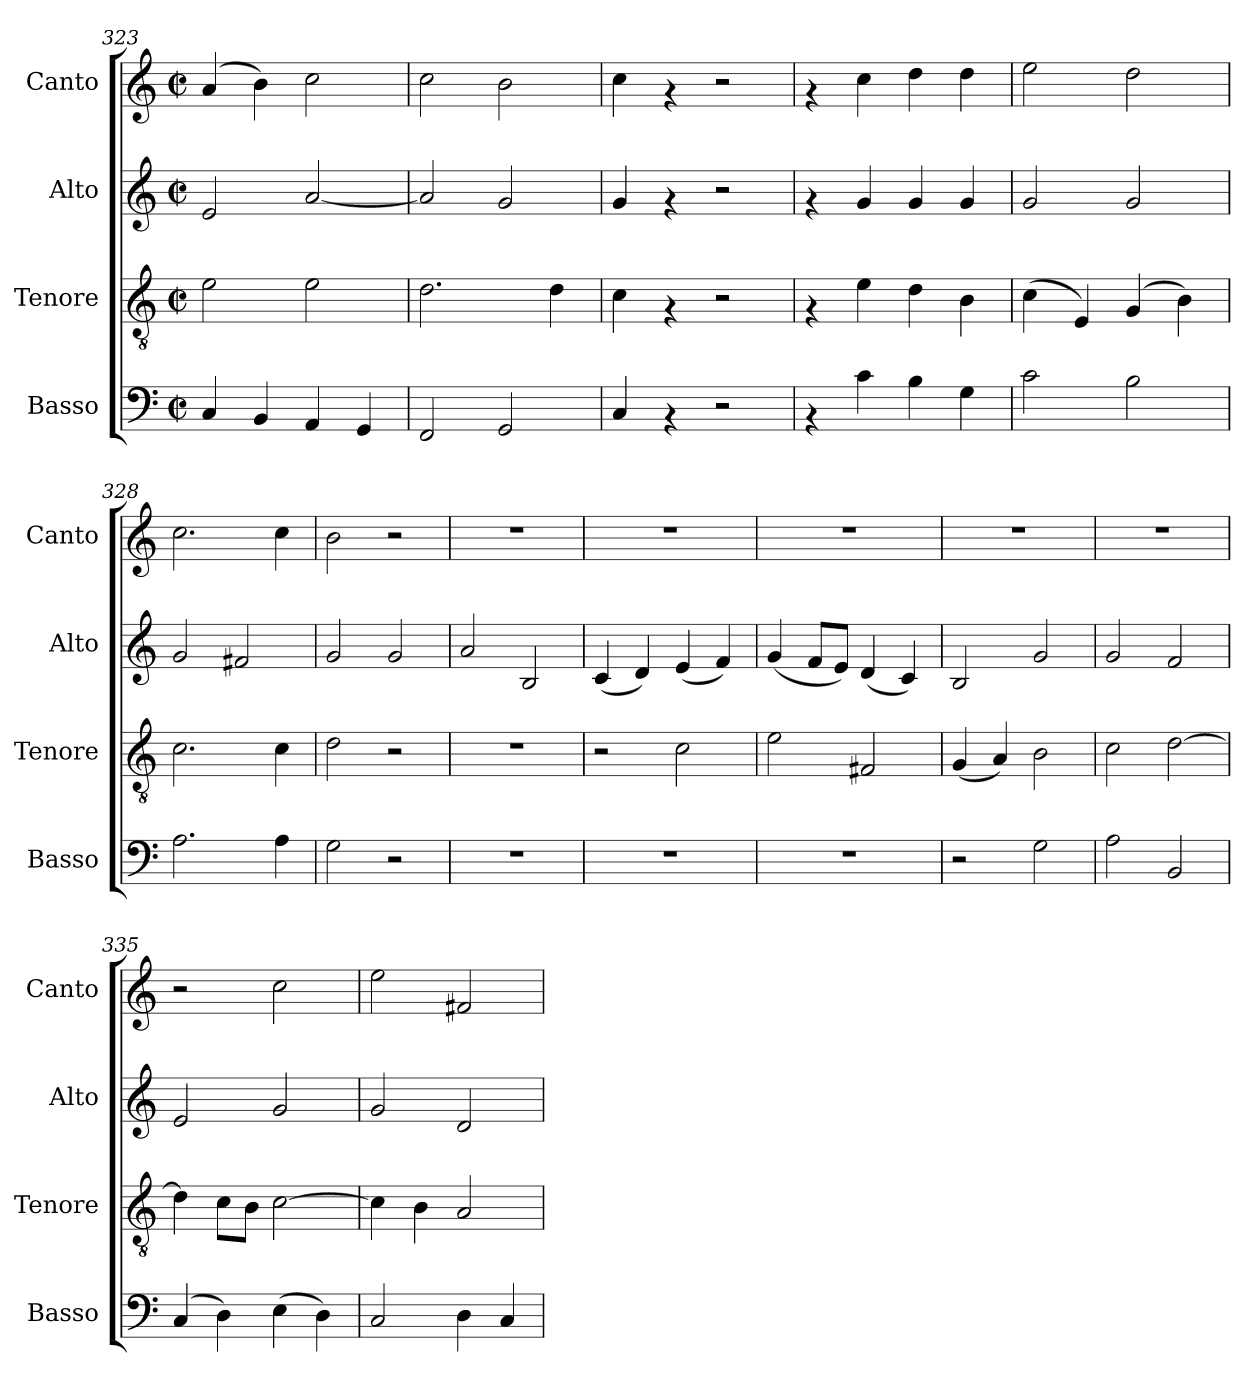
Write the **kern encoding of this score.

**kern	**kern	**kern	**kern
*part4	*part3	*part2	*part1
*staff4	*staff3	*staff2	*staff1
*I"Basso	*I"Tenore	*I"Alto	*I"Canto
*I'Basso	*I'Tenore	*I'Alto	*I'Canto
*clefF4	*clefGv2	*clefG2	*clefG2
*k[]	*k[]	*k[]	*k[]
*C:	*C:	*C:	*C:
*M2/2	*M2/2	*M2/2	*M2/2
*met(c|)	*met(c|)	*met(c|)	*met(c|)
=323	=323	=323	=323
4C/	2e\	2e/	(4a/
4BB/	.	.	4b\)
4AA/	2e\	[<2a/	2cc\
4GG/	.	.	.
=324	=324	=324	=324
2FF/	2.d\	2a/]	2cc\
2GG/	.	2g/	2b\
.	4d\	.	.
=325	=325	=325	=325
4C/	4c\	4g/	4cc\
4rAA	4rF	4rf	4rf
2r	2r	2r	2r
=326	=326	=326	=326
4rAA	4rF	4rf	4rf
4c\	4e\	4g/	4cc\
4B\	4d\	4g/	4dd\
4G\	4B\	4g/	4dd\
=327	=327	=327	=327
2c\	(>4c\	2g/	2ee\
.	4E/)	.	.
2B\	(4G/	2g/	2dd\
.	4B\)	.	.
!!LO:PB:g=z
=328	=328	=328	=328
2.A\	2.c\	2g/	2.cc\
.	.	2f#X/	.
4A\	4c\	.	4cc\
=329	=329	=329	=329
2G\	2d\	2g/	2b\
2r	2r	2g/	2r
=330	=330	=330	=330
1r	1r	2a/	1r
.	.	2B/	.
=331	=331	=331	=331
1r	2r	(<4c/	1r
.	.	4d/)	.
.	2c\	(<4e/	.
.	.	4f/)	.
=332	=332	=332	=332
1r	2e\	(<4g/	1r
.	.	8f/L	.
.	.	8e/J)	.
.	2F#X/	(<4d/	.
.	.	4c/)	.
=333	=333	=333	=333
2r	(<4G/	2B/	1r
.	4A/)	.	.
2G\	2B\	2g/	.
=334	=334	=334	=334
2A\	2c\	2g/	1r
2BB/	[>2d\	2f/	.
=335	=335	=335	=335
(4C/	4d\]	2e/	2r
4D\)	8c\L	.	.
.	8B\J	.	.
(>4E\	[>2c\	2g/	2cc\
4D\)	.	.	.
=336	=336	=336	=336
2C/	4c\]	2g/	2ee\
.	4B\	.	.
4D\	2A/	2d/	2f#X/
4C/	.	.	.
=	=	=	=
*-	*-	*-	*-
